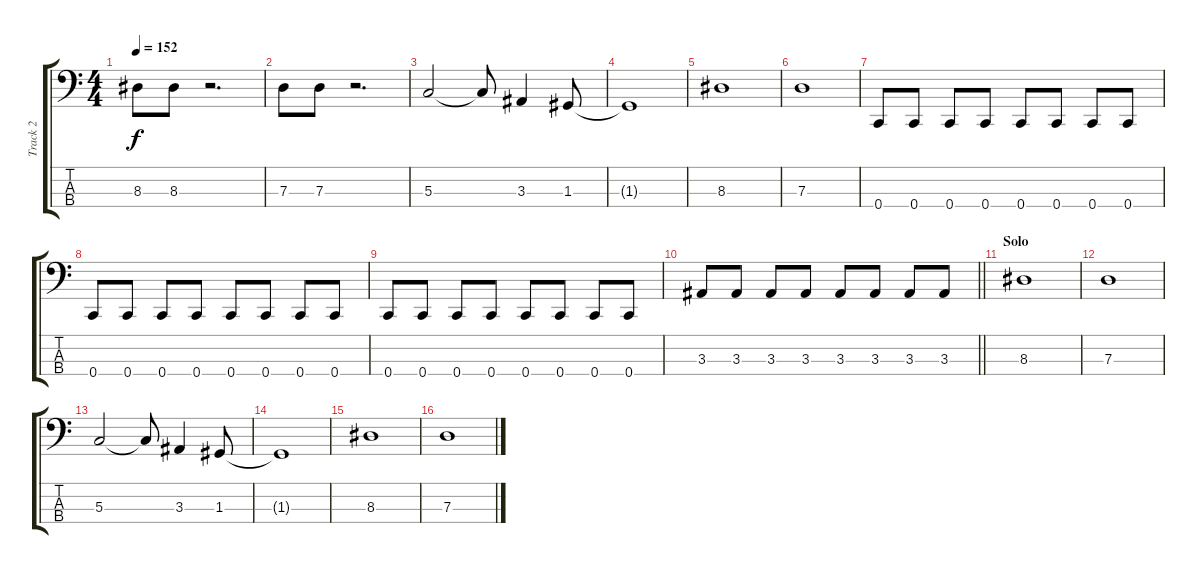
\track ("Track 2" "Track 2") {instrument electricbassfinger}
\staff {score tabs}
\tuning (F2 C2 G1 C1) {hide}
\ts (4 4)
\tempo 152
\clef f4
\ks c
8.3.8{dy f} 8.3.8 r.2{d} |
7.3.8 7.3.8 r.2{d} |
5.3.2 5.3{t}.8 3.3.4 1.3.8 |
1.3{t}.1 |
8.3.1 |
7.3.1 |
0.4.8 0.4.8 0.4.8 0.4.8 0.4.8 0.4.8 0.4.8 0.4.8 |
0.4.8 0.4.8 0.4.8 0.4.8 0.4.8 0.4.8 0.4.8 0.4.8 |
0.4.8 0.4.8 0.4.8 0.4.8 0.4.8 0.4.8 0.4.8 0.4.8 |
\barLineRight lightlight
3.3.8 3.3.8 3.3.8 3.3.8 3.3.8 3.3.8 3.3.8 3.3.8 |
\section ("" "Solo")
8.3.1 |
7.3.1 |
5.3.2 5.3{t}.8 3.3.4 1.3.8 |
1.3{t}.1 |
8.3.1 |
7.3.1
